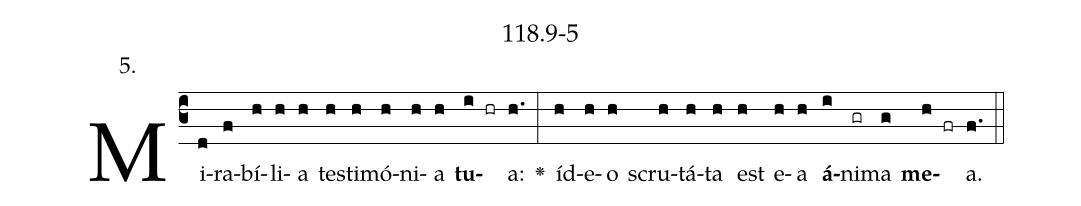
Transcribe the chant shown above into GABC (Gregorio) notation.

name: 118.9-5;
annotation: 5.;
%%
(c3)Mi(d)ra(f)bí(h)li(h)a(h) tes(h)ti(h)mó(h)ni(h)a(h) <b>tu</b>(i hr)a:(h.) <v>\greheightstar</v>(:) íd(h)e(h)o(h) scru(h)tá(h)ta(h) est(h) e(h)a(h) <b>á</b>(i)ni(gr)ma(g) <b>me</b>(h fr)a.(f.) (::)


%E(h) u(h) o(i) u(g) a(h) e.(f.) (::)
